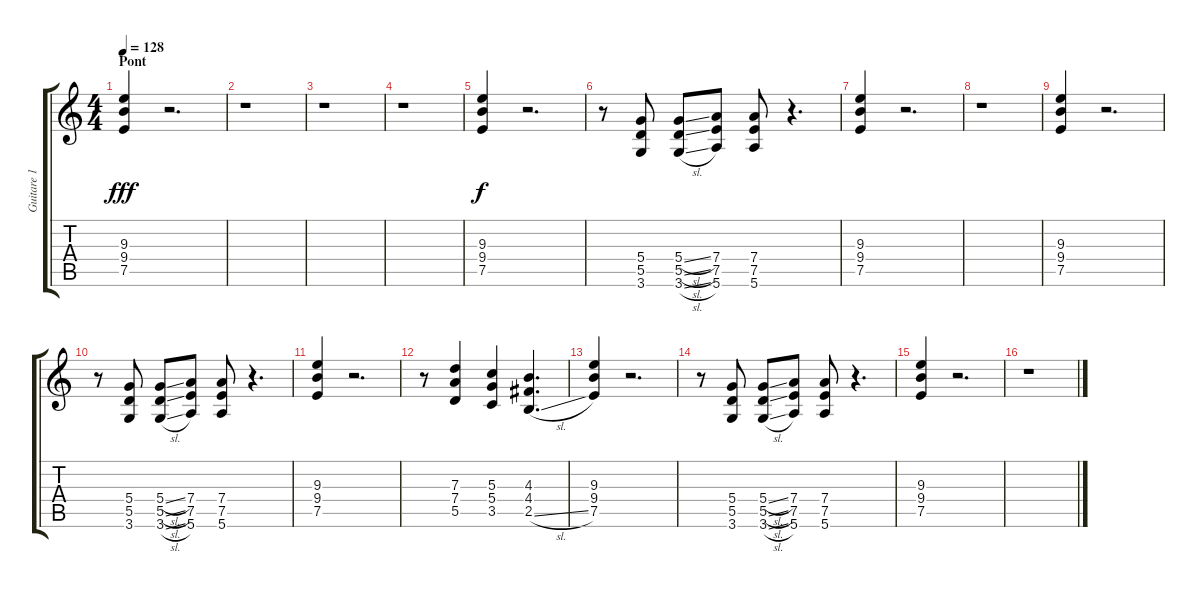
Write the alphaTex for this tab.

\track ("Guitare 1" "Guitare 1") {instrument distortionguitar}
\staff {score tabs}
\tuning (E4 B3 G3 D3 A2 E2) {hide}
\ts (4 4)
\section ("" "Pont")
\tempo 128
\clef g2
\ks c
(9.3 9.4 7.5).4{dy fff} r.2{d} |
r.1 |
r.1 |
r.1 |
(9.3 9.4 7.5).4{dy f} r.2{d} |
r.8 (5.4 5.5 3.6).8 (5.4{sl} 5.5{sl} 3.6{sl}).8 (7.4 7.5 5.6).8 (7.4 7.5 5.6).8 r.4{d} |
(9.3 9.4 7.5).4 r.2{d} |
r.1 |
(9.3 9.4 7.5).4 r.2{d} |
r.8 (5.4 5.5 3.6).8 (5.4{sl} 5.5{sl} 3.6{sl}).8 (7.4 7.5 5.6).8 (7.4 7.5 5.6).8 r.4{d} |
(9.3 9.4 7.5).4 r.2{d} |
r.8 (7.3 7.4 5.5).4 (5.3 5.4 3.5).4 (4.3 4.4 2.5{sl}).4{d} |
(9.3 9.4 7.5).4 r.2{d} |
r.8 (5.4 5.5 3.6).8 (5.4{sl} 5.5{sl} 3.6{sl}).8 (7.4 7.5 5.6).8 (7.4 7.5 5.6).8 r.4{d} |
(9.3 9.4 7.5).4 r.2{d} |
r.1
